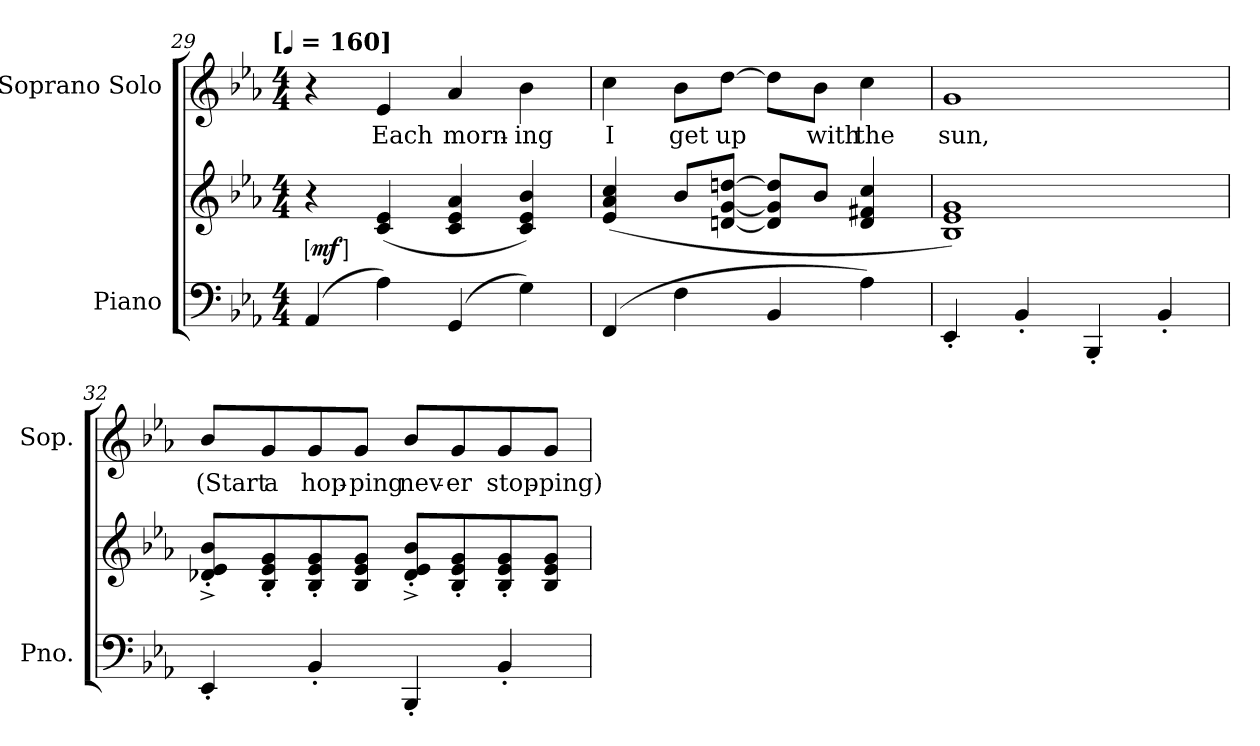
**kern	**kern	**dynam	**kern	**text
*part2	*part2	*part2	*part1	*part1
*staff3	*staff2	*staff2/3	*staff1	*staff1
*I"Piano	*	*	*I"Soprano Solo	*
*I'Pno.	*	*	*I'Sop.	*
*clefF4	*clefG2	*	*clefG2	*
*k[b-e-a-]	*k[b-e-a-]	*	*k[b-e-a-]	*
*E-:	*E-:	*	*E-:	*
!!LO:TX:omd:t=[[quarter] = 160]
*M4/4	*M4/4	*	*M4/4	*
*MM160	*MM160	*	*MM160	*
=29	=29	=29	=29	=29
!	!	!LO:DY:ed=brack	!	!
(4AA-	4r	mf	4r	.
4A-)	(>4c 4e-	.	4e-	Each
(4GG	4c 4e- 4a-	.	4a-	morn-
4G)	4c 4e- 4b-)	.	4b-	-ing
=30	=30	=30	=30	=30
(4FF	(4e- 4a- 4cc	.	4cc	I
4F	8b-L	.	8b-L	get
.	[8dni [8g [8ddniJ	.	[8ddJ	up
4BB-	8d] 8g] 8dd]L	.	8ddL]	.
.	8b-J	.	8b-J	with
4A-)	4d 4f#X 4cc	.	4cc	the
=31	=31	=31	=31	=31
4EE-'	1B- 1e- 1g)	.	1g	sun,
4BB-'	.	.	.	.
4BBB-'	.	.	.	.
4BB-'	.	.	.	.
=32	=32	=32	=32	=32
4EE-'	8d-X'^ 8e-'^ 8b-'^L	.	8b-L	(Start
.	8B-' 8e-' 8g'	.	8g	a
4BB-'	8B-' 8e-' 8g'	.	8g	hop-
.	8B- 8e- 8gJ	.	8gJ	-ping
4BBB-'	8d-'^ 8e-'^ 8b-'^L	.	8b-L	nev-
.	8B-' 8e-' 8g'	.	8g	-er
4BB-'	8B-' 8e-' 8g'	.	8g	stop-
.	8B- 8e- 8gJ	.	8gJ	-ping)
=	=	=	=	=
*-	*-	*-	*-	*-
